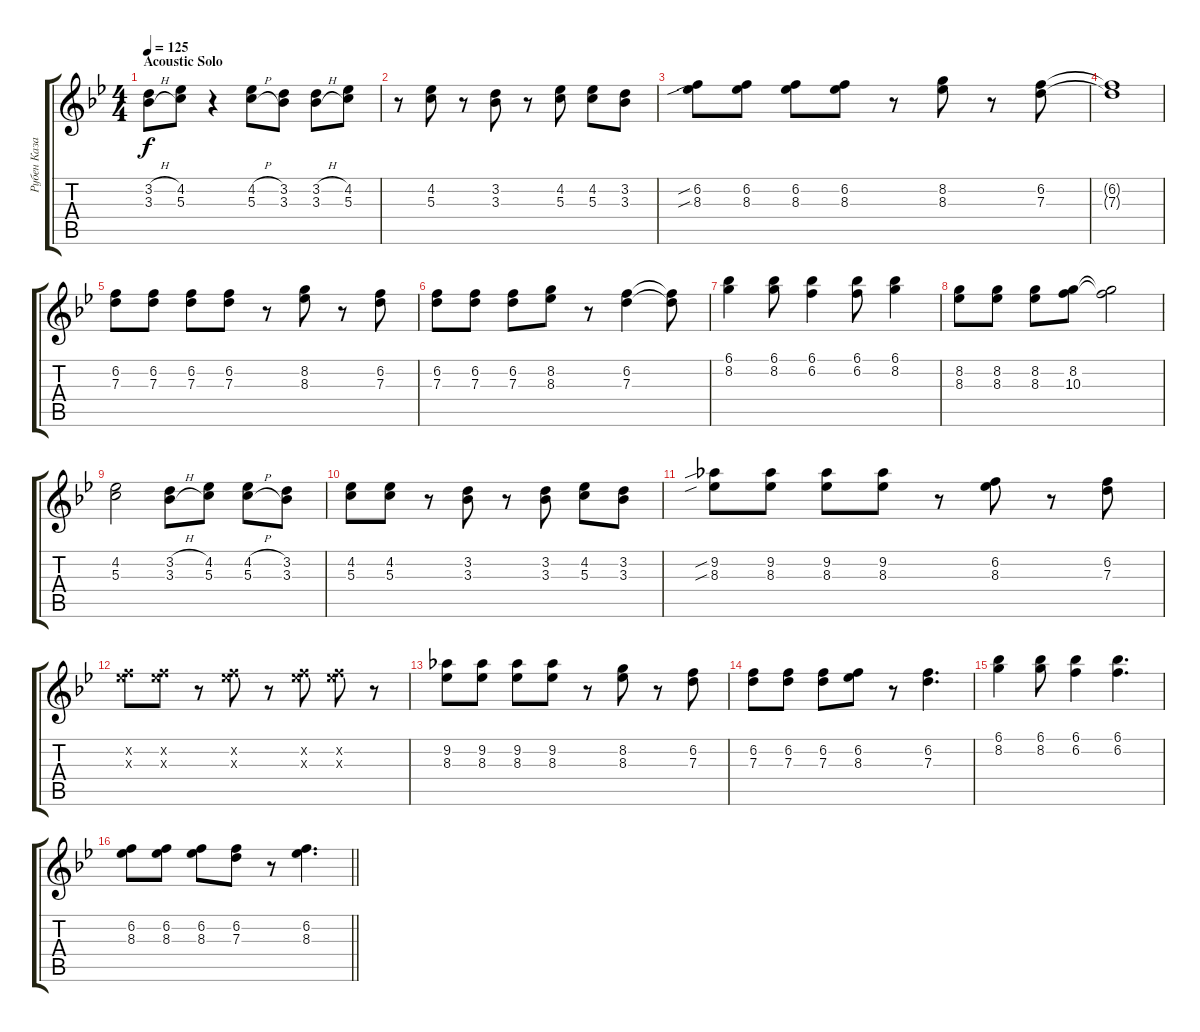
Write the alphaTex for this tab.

\track ("Рубен Казарьян" "Рубен Каза") {instrument acousticguitarsteel}
\staff {score tabs}
\tuning (E4 B3 G3 D3 A2 E2) {hide}
\ts (4 4)
\section ("" "Acoustic Solo")
\tempo 125
\clef g2
\ks bb
(3.2{h} 3.3{h}).8{dy f balance 8} (4.2 5.3).8 r.4 (4.2{h} 5.3{h}).8 (3.2 3.3).8 (3.2{h} 3.3{h}).8 (4.2 5.3).8 |
r.8 (4.2 5.3).8 r.8 (3.2 3.3).8 r.8 (4.2 5.3).8 (4.2 5.3).8 (3.2 3.3).8 |
(6.2{sib} 8.3{sib}).8 (6.2 8.3).8 (6.2 8.3).8 (6.2 8.3).8 r.8 (8.2 8.3).8 r.8 (6.2 7.3).8 |
(6.2{t} 7.3{t}).1 |
(6.2 7.3).8 (6.2 7.3).8 (6.2 7.3).8 (6.2 7.3).8 r.8 (8.2 8.3).8 r.8 (6.2 7.3).8 |
(6.2 7.3).8 (6.2 7.3).8 (6.2 7.3).8 (8.2 8.3).8 r.8 (6.2 7.3).4 (6.2{t} 7.3{t}).8 |
(6.1 8.2).4 (6.1 8.2).8 (6.1 6.2).4 (6.1 6.2).8 (6.1 8.2).4 |
(8.2 8.3).8 (8.2 8.3).8 (8.2 8.3).8 (8.2 10.3).8 (8.2{t} 10.3{t}).2 |
(4.2 5.3).2 (3.2{h} 3.3{h}).8 (4.2 5.3).8 (4.2{h} 5.3{h}).8 (3.2 3.3).8 |
(4.2 5.3).8 (4.2 5.3).8 r.8 (3.2 3.3).8 r.8 (3.2 3.3).8 (4.2 5.3).8 (3.2 3.3).8 |
(9.2{sib} 8.3{sib}).8 (9.2 8.3).8 (9.2 8.3).8 (9.2 8.3).8 r.8 (6.2 8.3).8 r.8 (6.2 7.3).8 |
(6.2{x} 8.3{x}).8 (6.2{x} 8.3{x}).8 r.8 (6.2{x} 8.3{x}).8 r.8 (6.2{x} 8.3{x}).8 (6.2{x} 8.3{x}).8 r.8 |
(9.2 8.3).8 (9.2 8.3).8 (9.2 8.3).8 (9.2 8.3).8 r.8 (8.2 8.3).8 r.8 (6.2 7.3).8 |
(6.2 7.3).8 (6.2 7.3).8 (6.2 7.3).8 (6.2 8.3).8 r.8 (6.2 7.3).4{d} |
(6.1 8.2).4 (6.1 8.2).8 (6.1 6.2).4 (6.1 6.2).4{d} |
\barLineRight lightlight
(6.2 8.3).8 (6.2 8.3).8 (6.2 8.3).8 (6.2 7.3).8 r.8 (6.2 8.3).4{d}
